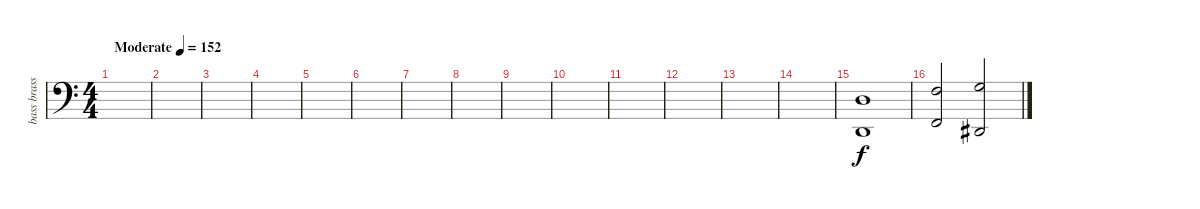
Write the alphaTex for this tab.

\track ("bass brass" "bass brass") {instrument brasssection}
\staff {score}
\tuning (G2 D2 A1 E1 B0) {hide}
\ts (4 4)
\tempo (152 "Moderate")
\clef f4
\ks c
|
|
|
|
|
|
|
|
|
|
|
|
|
|
(7.1 0.2).1 |
(10.1 3.2).2 (12.1 1.2).2
